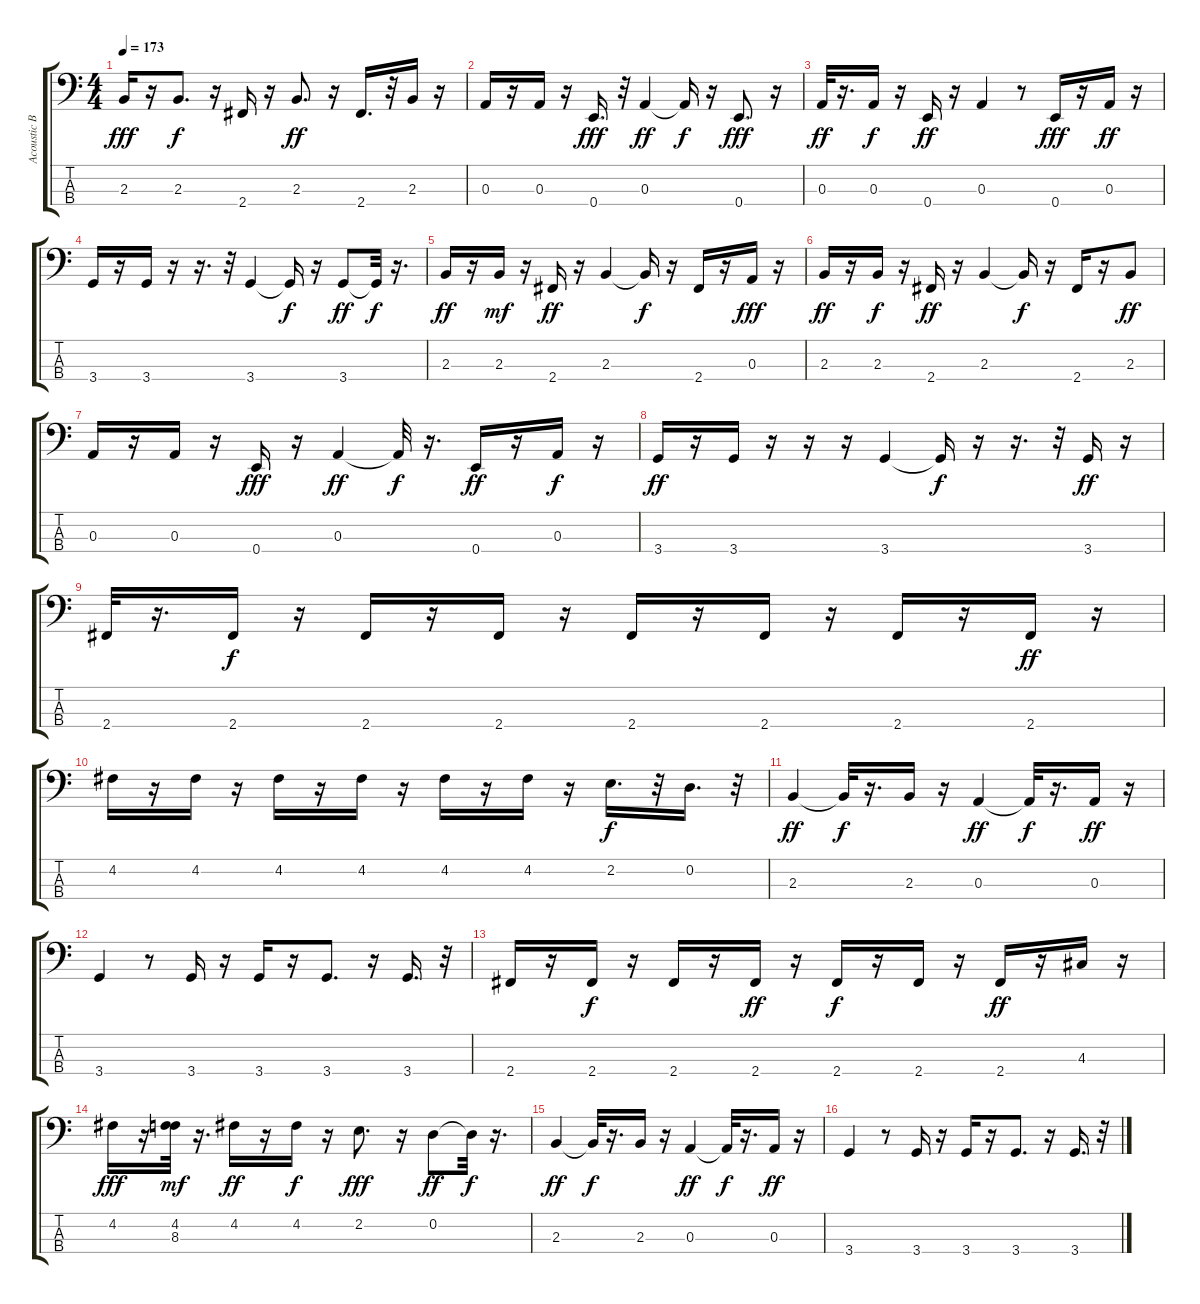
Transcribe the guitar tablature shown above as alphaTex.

\track ("Acoustic Bass intro and Bass finger" "Acoustic B") {instrument acousticbass}
\staff {score tabs}
\tuning (G2 D2 A1 E1) {hide}
\ts (4 4)
\tempo 173
\clef f4
\ks c
2.3.16{dy fff} r.16 2.3.8{d dy f} r.16 2.4.16 r.16 2.3.8{d dy ff} r.16 2.4.16{d} r.32 2.3.16 r.16 |
0.3.16 r.16 0.3.16 r.16 0.4.16{d dy fff} r.32 0.3.4{dy ff} 0.3{t}.16{dy f} r.16 0.4.8{d dy fff} r.16 |
0.3.32{dy ff} r.16{d} 0.3.16{dy f} r.16 0.4.16{dy ff} r.16 0.3.4 r.8 0.4.16{dy fff} r.16 0.3.16{dy ff} r.16 |
3.4.16 r.16 3.4.16 r.16 r.16{d} r.32 3.4.4 3.4{t}.16{dy f} r.16 3.4.8{dy ff} 3.4{t}.32{dy f} r.16{d} |
2.3.16{dy ff} r.16 2.3.16{dy mf} r.16 2.4.16{dy ff} r.16 2.3.4 2.3{t}.16{dy f} r.16 2.4.16 r.16 0.3.16{dy fff} r.16 |
2.3.16{dy ff} r.16 2.3.16{dy f} r.16 2.4.16{dy ff} r.16 2.3.4 2.3{t}.16{dy f} r.16 2.4.16 r.16 2.3.8{dy ff} |
0.3.16 r.16 0.3.16 r.16 0.4.16{dy fff} r.16 0.3.4{dy ff} 0.3{t}.32{dy f} r.16{d} 0.4.16{dy ff} r.16 0.3.16{dy f} r.16 |
3.4.16{dy ff} r.16 3.4.16 r.16 r.16 r.16 3.4.4 3.4{t}.16{dy f} r.16 r.16{d} r.32 3.4.16{dy ff} r.16 |
2.4.32 r.16{d} 2.4.16{dy f} r.16 2.4.16 r.16 2.4.16 r.16 2.4.16 r.16 2.4.16 r.16 2.4.16 r.16 2.4.16{dy ff} r.16 |
4.2.16 r.16 4.2.16 r.16 4.2.16 r.16 4.2.16 r.16 4.2.16 r.16 4.2.16 r.16 2.2.16{d dy f} r.32 0.2.16{d} r.32 |
2.3.4{dy ff} 2.3{t}.32{dy f} r.16{d} 2.3.16 r.16 0.3.4{dy ff} 0.3{t}.32{dy f} r.16{d} 0.3.16{dy ff} r.16 |
3.4.4 r.8 3.4.16 r.16 3.4.16 r.16 3.4.8{d} r.16 3.4.16{d} r.32 |
2.4.16 r.16 2.4.16{dy f} r.16 2.4.16 r.16 2.4.16{dy ff} r.16 2.4.16{dy f} r.16 2.4.16 r.16 2.4.16{dy ff} r.16 4.3.16 r.16 |
4.2.16{dy fff} r.16 (4.2 8.3).32{dy mf} r.16{d} 4.2.16{dy ff} r.16 4.2.16{dy f} r.16 2.2.8{d dy fff} r.16 0.2.8{dy ff} 0.2{t}.32{dy f} r.16{d} |
2.3.4{dy ff} 2.3{t}.32{dy f} r.16{d} 2.3.16 r.16 0.3.4{dy ff} 0.3{t}.32{dy f} r.16{d} 0.3.16{dy ff} r.16 |
3.4.4 r.8 3.4.16 r.16 3.4.16 r.16 3.4.8{d} r.16 3.4.16{d} r.32
